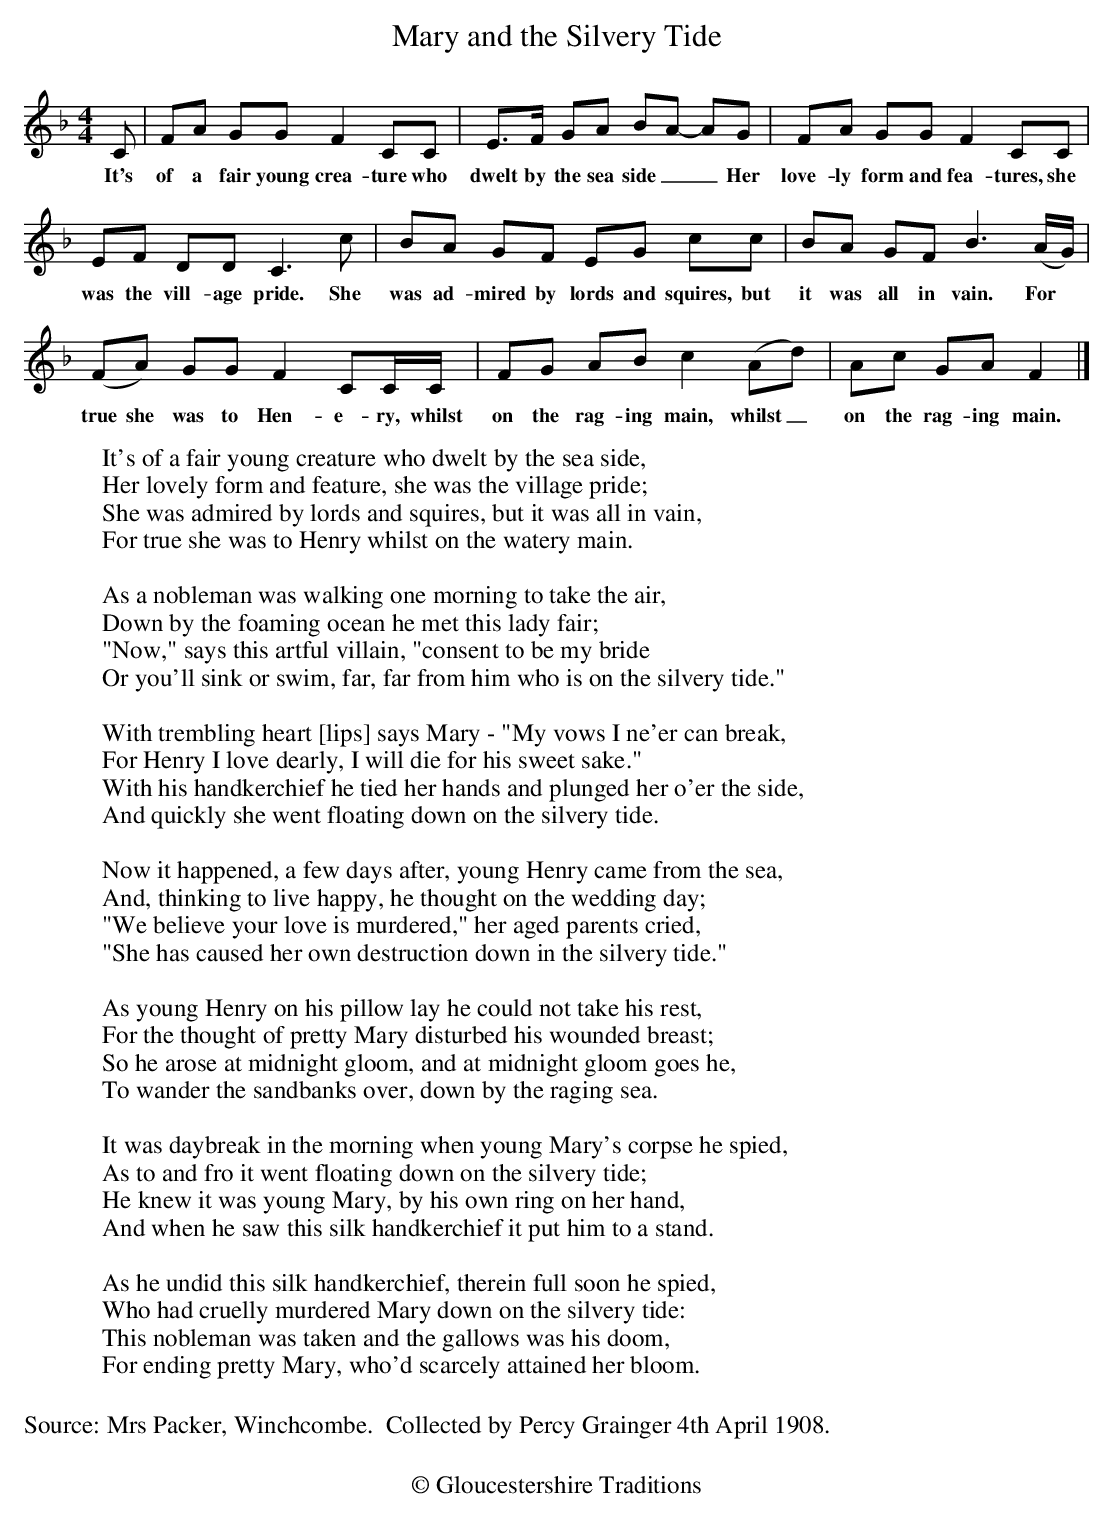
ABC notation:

X:1
T:Mary and the Silvery Tide
M:4/4
L:1/4
K:Fmaj
C/2 | F/2A/2 G/2G/2 FC/2C/2 | E/2>F/2 G/2A/2 B/2A/2- A/2G/2 | F/2A/2 G/2G/2 FC/2C/2 |
w:It's of a fair young crea-ture who dwelt by the sea side__ Her love-ly form and fea-tures, she
E/2F/2 D/2D/2 C>c | B/2A/2 G/2F/2 E/2G/2 c/c/ | B/2A/2 G/2F/2 B3/2 (A/4G/4) |
w:was the vill-age pride. She was ad-mired by lords and squires, but it was all in vain. For
(F/2A/2) G/2G/2 FC/2C/4C/4 | F/2G/2 A/2B/2c (A/2d/2) | A/2c/2 G/2A/2 F>|]
w: true she was to Hen-e-ry, whilst on the rag-ing main, whilst_ on the rag-ing main.
%%text
W:It's of a fair young creature who dwelt by the sea side,
W:Her lovely form and feature, she was the village pride;
W:She was admired by lords and squires, but it was all in vain,
W:For true she was to Henry whilst on the watery main.
W:
W:As a nobleman was walking one morning to take the air,
W:Down by the foaming ocean he met this lady fair;
W:"Now," says this artful villain, "consent to be my bride
W:Or you'll sink or swim, far, far from him who is on the silvery tide."
W:
W:With trembling heart [lips] says Mary - "My vows I ne'er can break,
W:For Henry I love dearly, I will die for his sweet sake."
W:With his handkerchief he tied her hands and plunged her o'er the side,
W:And quickly she went floating down on the silvery tide.
W:
W:Now it happened, a few days after, young Henry came from the sea,
W:And, thinking to live happy, he thought on the wedding day;
W:"We believe your love is murdered," her aged parents cried,
W:"She has caused her own destruction down in the silvery tide."
W:
W:As young Henry on his pillow lay he could not take his rest,
W:For the thought of pretty Mary disturbed his wounded breast;
W:So he arose at midnight gloom, and at midnight gloom goes he,
W:To wander the sandbanks over, down by the raging sea.
W:
W:It was daybreak in the morning when young Mary's corpse he spied,
W:As to and fro it went floating down on the silvery tide;
W:He knew it was young Mary, by his own ring on her hand,
W:And when he saw this silk handkerchief it put him to a stand.
W:
W:As he undid this silk handkerchief, therein full soon he spied,
W:Who had cruelly murdered Mary down on the silvery tide:
W:This nobleman was taken and the gallows was his doom,
W:For ending pretty Mary, who'd scarcely attained her bloom.
W:
